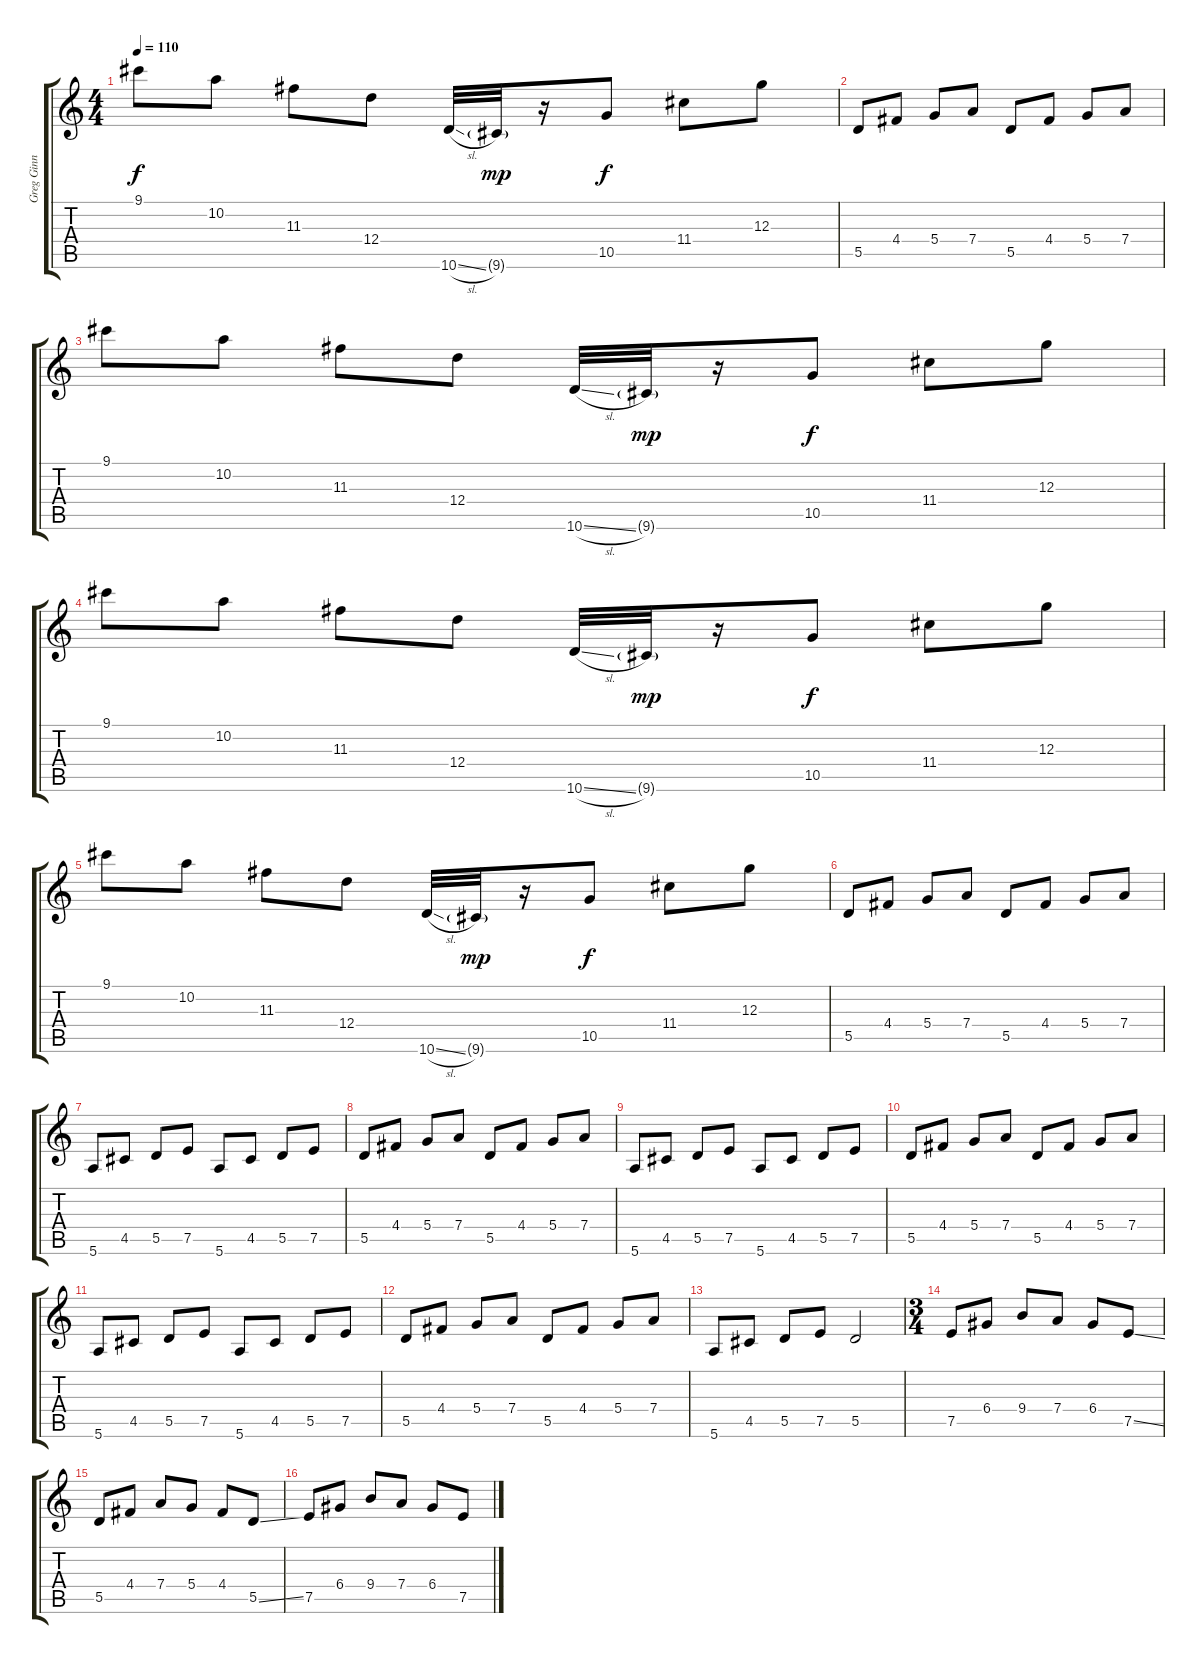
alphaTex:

\track ("Greg Ginn - Guitar I" "Greg Ginn ") {instrument distortionguitar}
\staff {score tabs}
\tuning (E4 B3 G3 D3 A2 E2) {hide}
\ts (4 4)
\tempo 110
\clef g2
\ks c
9.1.8{dy f} 10.2.8 11.3.8 12.4.8 10.6{sl}.32 9.6{g}.32{dy mp} r.16 10.5.8{dy f} 11.4.8 12.3.8 |
5.5.8 4.4.8 5.4.8 7.4.8 5.5.8 4.4.8 5.4.8 7.4.8 |
9.1.8 10.2.8 11.3.8 12.4.8 10.6{sl}.32 9.6{g}.32{dy mp} r.16 10.5.8{dy f} 11.4.8 12.3.8 |
9.1.8 10.2.8 11.3.8 12.4.8 10.6{sl}.32 9.6{g}.32{dy mp} r.16 10.5.8{dy f} 11.4.8 12.3.8 |
9.1.8 10.2.8 11.3.8 12.4.8 10.6{sl}.32 9.6{g}.32{dy mp} r.16 10.5.8{dy f} 11.4.8 12.3.8 |
5.5.8 4.4.8 5.4.8 7.4.8 5.5.8 4.4.8 5.4.8 7.4.8 |
5.6.8 4.5.8 5.5.8 7.5.8 5.6.8 4.5.8 5.5.8 7.5.8 |
5.5.8 4.4.8 5.4.8 7.4.8 5.5.8 4.4.8 5.4.8 7.4.8 |
5.6.8 4.5.8 5.5.8 7.5.8 5.6.8 4.5.8 5.5.8 7.5.8 |
5.5.8 4.4.8 5.4.8 7.4.8 5.5.8 4.4.8 5.4.8 7.4.8 |
5.6.8 4.5.8 5.5.8 7.5.8 5.6.8 4.5.8 5.5.8 7.5.8 |
5.5.8 4.4.8 5.4.8 7.4.8 5.5.8 4.4.8 5.4.8 7.4.8 |
5.6.8 4.5.8 5.5.8 7.5.8 5.5.2 |
\ts (3 4)
7.5.8 6.4.8 9.4.8 7.4.8 6.4.8 7.5{ss}.8 |
5.5.8 4.4.8 7.4.8 5.4.8 4.4.8 5.5{ss}.8 |
7.5.8 6.4.8 9.4.8 7.4.8 6.4.8 7.5{ss}.8
